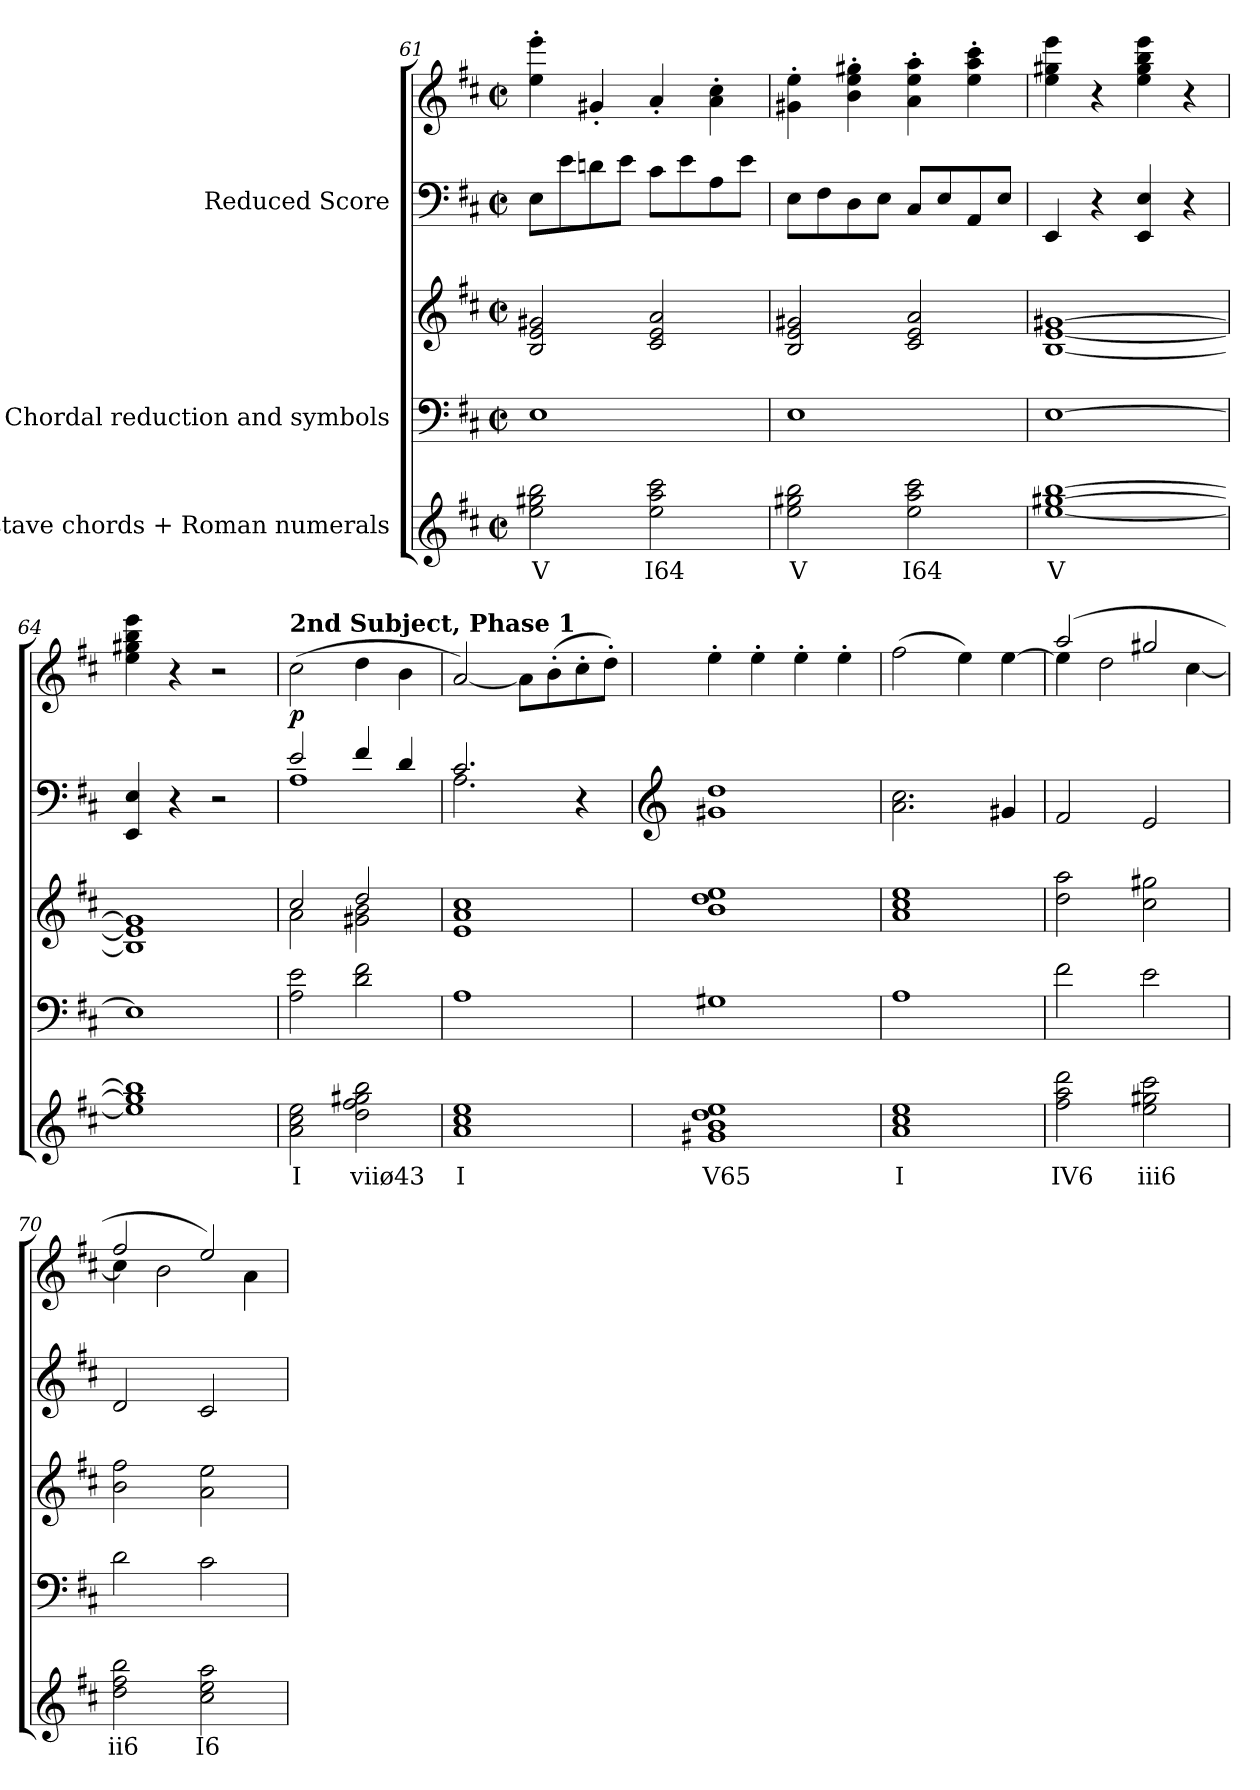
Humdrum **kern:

**kern	**text	**kern	**kern	**kern	**kern	**dynam
*part3	*part3	*part2	*part2	*part1	*part1	*part1
*staff5	*staff5	*staff4	*staff3	*staff2	*staff1	*staff1/2
*I"One-stave chords + Roman numerals	*	*I"Chordal reduction and symbols	*	*I"Reduced Score	*	*
!!LO:PB:g=z
*clefG2	*	*clefF4	*clefG2	*clefF4	*clefG2	*
*k[f#c#]	*	*k[f#c#]	*k[f#c#]	*k[f#c#]	*k[f#c#]	*
*	*	*D:	*D:	*D:	*D:	*
*M2/2	*	*M2/2	*M2/2	*M2/2	*M2/2	*
*met(c|)	*	*met(c|)	*met(c|)	*met(c|)	*met(c|)	*
=61	=61	=61	=61	=61	=61	=61
!	!LO:LY:b	!	!	!	!	!
2ee\ 2gg#X\ 2bb\	V	1E	2B/ 2e/ 2g#X/	8E\L	4ee\' 4eee\'	.
.	.	.	.	8e\	.	.
.	.	.	.	8dn\	4g#X'/	.
.	.	.	.	8e\J	.	.
!	!LO:LY:b	!	!	!	!	!
2ee\ 2aa\ 2ccc#\	I64	.	2c#/ 2e/ 2a/	8c#\L	4a'/	.
.	.	.	.	8e\	.	.
.	.	.	.	8A\	4a\' 4cc#\'	.
.	.	.	.	8e\J	.	.
=62	=62	=62	=62	=62	=62	=62
!	!LO:LY:b	!	!	!	!	!
2ee\ 2gg#X\ 2bb\	V	1E	2B/ 2e/ 2g#X/	8E\L	4g#X\' 4ee\'	.
.	.	.	.	8F#\	.	.
.	.	.	.	8D\	4b\' 4ee\' 4gg#X\'	.
.	.	.	.	8E\J	.	.
!	!LO:LY:b	!	!	!	!	!
2ee\ 2aa\ 2ccc#\	I64	.	2c#/ 2e/ 2a/	8C#/L	4a\' 4ee\' 4aa\'	.
.	.	.	.	8E/	.	.
.	.	.	.	8AA/	4ee\' 4aa\' 4ccc#\'	.
.	.	.	.	8E/J	.	.
=63	=63	=63	=63	=63	=63	=63
!	!LO:LY:b	!	!	!	!	!
[1ee [1gg#X [1bb	V	[1E	[1B [1e [1g#X	4EE/	4ee\ 4gg#X\ 4eee\	.
.	.	.	.	4r	4r	.
.	.	.	.	4EE/ 4E/	4ee\ 4gg#\ 4bb\ 4eee\	.
.	.	.	.	4r	4r	.
=64	=64	=64	=64	=64	=64	=64
1ee] 1gg#] 1bb]	.	1E]	1B] 1e] 1g#]	4EE/ 4E/	4ee\ 4gg#X\ 4bb\ 4eee\	.
.	.	.	.	4r	4r	.
.	.	.	.	2r	2r	.
!!LO:LB:g=z
=65	=65	=65	=65	=65	=65	=65
!	!	!	!	!	!LO:TX:a:B:t=2nd Subject, Phase 1	!
!	!LO:LY:b	!	!	!	!	!LO:DY:b
*	*	*	*^	*^	*	*
2a\ 2cc#\ 2ee\	I	2A\ 2e\	2cc#/	2a\	2e/	1A	(>2cc#\	p
!	!LO:LY:b	!	!	!	!	!	!	!
2dd\ 2ff#\ 2gg#X\ 2bb\	viiø43	2d\ 2f#\	2dd/	2g#X\ 2b\	4f#/	.	4dd\	.
.	.	.	.	.	4d/	.	4b\	.
*	*	*	*v	*v	*	*	*	*
=66	=66	=66	=66	=66	=66	=66	=66
!	!LO:LY:b	!	!	!	!	!	!
1a 1cc# 1ee	I	1A	1e 1a 1cc#	2.c#/	2.A\	[2a/)	.
.	.	.	.	.	.	8a\L]	.
.	.	.	.	.	.	(>8b'\	.
.	.	.	.	4r	4ryy	8cc#'\	.
.	.	.	.	.	.	8dd'\J)	.
*	*	*	*	*v	*v	*	*
=67	=67	=67	=67	=67	=67	=67
*	*	*	*	*clefG2	*	*
!	!LO:LY:b	!	!	!	!	!
1g#X 1b 1dd 1ee	V65	1G#X	1b 1dd 1ee	1g#X 1dd	4ee'\	.
.	.	.	.	.	4ee'\	.
.	.	.	.	.	4ee'\	.
.	.	.	.	.	4ee'\	.
=68	=68	=68	=68	=68	=68	=68
!	!LO:LY:b	!	!	!	!	!
1a 1cc# 1ee	I	1A	1a 1cc# 1ee	2.a\ 2.cc#\	(>2ff#\	.
.	.	.	.	.	4ee\)	.
.	.	.	.	4g#X/	[4ee\	.
!!LO:PB:g=z
=69	=69	=69	=69	=69	=69	=69
!	!LO:LY:b	!	!	!	!	!
*	*	*	*	*	*^	*
2ff#\ 2aa\ 2ddd\	IV6	2f#\	2dd\ 2aa\	2f#/	(>2aa/	4ee\]	.
.	.	.	.	.	.	2dd\	.
!	!LO:LY:b	!	!	!	!	!	!
2ee\ 2gg#X\ 2ccc#\	iii6	2e\	2cc#\ 2gg#X\	2e/	2gg#X/	.	.
.	.	.	.	.	.	[4cc#\	.
=70	=70	=70	=70	=70	=70	=70	=70
!	!LO:LY:b	!	!	!	!	!	!
2dd\ 2ff#\ 2bb\	ii6	2d\	2b\ 2ff#\	2d/	2ff#/	4cc#\]	.
.	.	.	.	.	.	2b\	.
!	!LO:LY:b	!	!	!	!	!	!
2cc#\ 2ee\ 2aa\	I6	2c#\	2a\ 2ee\	2c#/	2ee/)	.	.
.	.	.	.	.	.	4a\	.
*	*	*	*	*	*v	*v	*
=	=	=	=	=	=	=
*-	*-	*-	*-	*-	*-	*-
